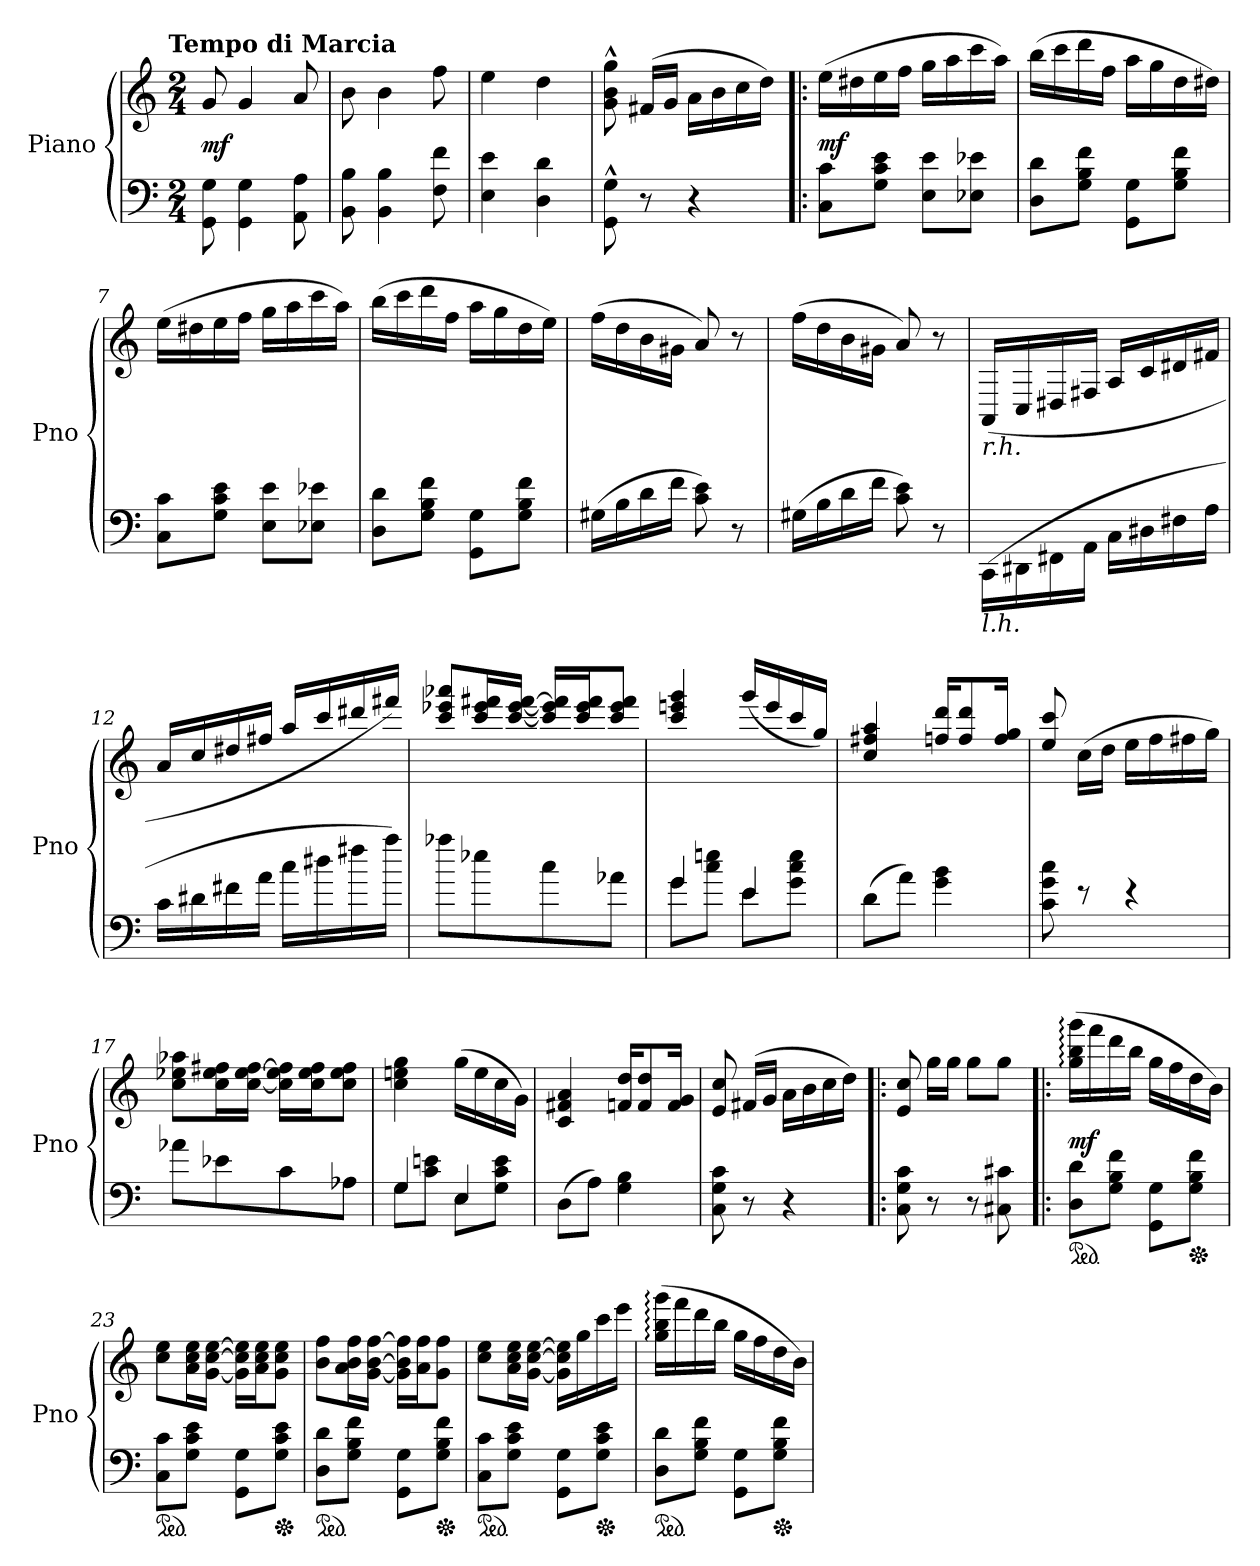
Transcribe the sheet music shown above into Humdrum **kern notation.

**kern	**kern	**dynam
*part1	*part1	*part1
*staff2	*staff1	*staff1/2
*I"Piano	*	*
*I'Pno	*	*
*clefF4	*clefG2	*
*k[]	*k[]	*
!!LO:TX:omd:t=Tempo di Marcia
*M2/4	*M2/4	*
*MM100	*MM100	*
=1	=1	=1
8GG\ 8G\	8g	mf
4GG\ 4G\	4g	.
8AA 8A	8a	.
=2	=2	=2
8BB 8B	8b	.
4BB 4B	4b	.
8F 8f	8ff	.
=3	=3	=3
4E 4e	4ee	.
4D 4d	4dd	.
=4	=4	=4
8GG^^\ 8G^^\	8g^^ 8b^^ 8gg^^	.
8r	(16f#XLL	.
.	16gJJ	.
4r	16aLL	.
.	16b	.
.	16cc	.
.	16ddJJ)	.
=5!|:	=5!|:	=5!|:
8C 8cL	(16eeLL	mf
.	16dd#X	.
8G 8c 8eJ	16ee	.
.	16ffJJ	.
8E 8eL	16ggLL	.
.	16aa	.
8E-X 8e-XJ	16ccc	.
.	16aaJJ)	.
=6	=6	=6
8D 8dL	(16bbLL	.
.	16ccc	.
8G 8B 8fJ	16ddd	.
.	16ffJJ	.
8GG 8GL	16aaLL	.
.	16gg	.
8G 8B 8fJ	16dd	.
.	16dd#XJJ)	.
=7	=7	=7
8C 8cL	(16eeLL	.
.	16dd#X	.
8G 8c 8eJ	16ee	.
.	16ffJJ	.
8E 8eL	16ggLL	.
.	16aa	.
8E-X 8e-XJ	16ccc	.
.	16aaJJ)	.
=8	=8	=8
8D 8dL	(16bbLL	.
.	16ccc	.
8G 8B 8fJ	16ddd	.
.	16ffJJ	.
8GG 8GL	16aaLL	.
.	16gg	.
8G 8B 8fJ	16dd	.
.	16eeJJ)	.
=9	=9	=9
(16G#XLL	(16ffLL	.
16B	16dd	.
16d	16b	.
16fJJ	16g#XJJ	.
8c 8e)	8a)	.
8r	8r	.
=10	=10	=10
(16G#XLL	(16ffLL	.
16B	16dd	.
16d	16b	.
16fJJ	16g#XJJ	.
8c 8e)	8a)	.
8r	8r	.
=11	=11	=11
!	!LO:TX:c:i:t=r.h.	!
!LO:TX:b:i:t=l.h.	!	!
(16CC\LL	(16AA/LL	.
16DD#X\	16C/	.
16FF#X\	16D#X/	.
16AA\JJ	16F#X/JJ	.
16C\LL	16A/LL	.
16D#X\	16c/	.
16F#X\	16d#X/	.
16A\JJ	16f#X/JJ	.
=12	=12	=12
16c\LL	16a/LL	.
16d#X\	16cc/	.
16f#X\	16dd#X/	.
16a\JJ	16ff#X/JJ	.
16cc\LL	16aa/LL	.
16dd#X\	16ccc/	.
16ff#X\	16ddd#X/	.
16aa\JJ)	16fff#X/JJ)	.
=13	=13	=13
8aa-X\L	8ccc/ 8eee-X/ 8aaa-X/L	.
8ee-X\	16ccc/ 16eee-/ 16fff#X/L	.
.	[16ccc/ [16eee-/ [16fff#/JJ	.
8cc\	16ccc]/ 16eee-]/ 16fff#]/LL	.
.	16ccc/ 16eee-/ 16fff#/J	.
8a-X\J	8ccc/ 8eee-/ 8fff#/J	.
=14	=14	=14
*^	*	*
8g\L	4g/	4ccc/ 4eeen/ 4ggg/	.
8cc\ 8een\J	.	.	.
8e\L	4e/	(16ggg/LL	.
.	.	16eee/	.
8g\ 8cc\ 8ee\J	.	16ccc/	.
.	.	16gg/JJ)	.
*v	*v	*	*
=15	=15	=15
(8d\L	4cc/ 4ff#X/ 4aa/	.
8a\J)	.	.
4g\ 4b\	16ffn/ 16ddd/KL	.
.	8ff/ 8ddd/	.
.	16ff/ 16gg/Jk	.
=16	=16	=16
8c\ 8g\ 8cc\	8ee/ 8ccc/	.
8re	(16ccLL	.
.	16ddJJ	.
4re	16eeLL	.
.	16ff	.
.	16ff#X	.
.	16ggJJ)	.
=17	=17	=17
8a-XL	8cc 8ee-X 8aa-XL	.
8e-X	16cc 16ee- 16ff#XL	.
.	[16cc [16ee- [16ff#JJ	.
8c	16cc] 16ee-] 16ff#]LL	.
.	16cc 16ee- 16ff#J	.
8A-XJ	8cc 8ee- 8ff#J	.
=18	=18	=18
*^	*	*
4G	8GL	4cc 4een 4gg	.
.	8c 8enJ	.	.
4E	8EL	(16ggLL	.
.	.	16ee	.
.	8G 8c 8eJ	16cc	.
.	.	16gJJ)	.
*v	*v	*	*
=19	=19	=19
(8DL	4c 4f#X 4a	.
8AJ)	.	.
4G 4B	16fn 16ddKL	.
.	8f 8dd	.
.	16f 16gJk	.
=20	=20	=20
8C 8G 8c	8e 8cc	.
8r	(16f#XLL	.
.	16gJJ	.
4r	16aLL	.
.	16b	.
.	16cc	.
.	16ddJJ)	.
=21!|:	=21!|:	=21!|:
8C 8G 8c	8e 8cc	.
8r	16ggLL	.
.	16ggJJ	.
8r	8ggL	.
8C#X 8c#X	8ggJ	.
=22!|:	=22!|:	=22!|:
*ped	*	*
8D 8dL	(16gg: 16bb: 16ggg:LL	mf
.	16fff	.
8G 8B 8fJ	16ddd	.
.	16bbJJ	.
8GG 8GL	16ggLL	.
.	16ff	.
*Xped	*	*
8G 8B 8fJ	16dd	.
.	16bJJ)	.
=23	=23	=23
*ped	*	*
8C 8cL	8cc 8eeL	.
8G 8c 8eJ	16a 16cc 16eeL	.
.	[16g [16cc [16eeJJ	.
8GG 8GL	16g] 16cc] 16ee]LL	.
.	16a 16cc 16eeJ	.
*Xped	*	*
8G 8c 8eJ	8g 8cc 8eeJ	.
=24	=24	=24
*ped	*	*
8D 8dL	8b 8ffL	.
8G 8B 8fJ	16a 16b 16ffL	.
.	[16g [16b [16ffJJ	.
8GG 8GL	16g] 16b] 16ff]LL	.
.	16a 16ffJ	.
*Xped	*	*
8G 8B 8fJ	8g 8ffJ	.
=25	=25	=25
*ped	*	*
8C 8cL	8cc 8eeL	.
8G 8c 8eJ	16a 16cc 16eeL	.
.	[16g [16cc [16eeJJ	.
8GG 8GL	16g] 16cc] 16ee]LL	.
.	16gg	.
*Xped	*	*
8G 8c 8eJ	16ccc	.
.	16eeeJJ	.
=26	=26	=26
*ped	*	*
8D 8dL	(16gg: 16bb: 16ggg:LL	.
.	16fff	.
8G 8B 8fJ	16ddd	.
.	16bbJJ	.
8GG 8GL	16ggLL	.
.	16ff	.
*Xped	*	*
8G 8B 8fJ	16dd	.
.	16bJJ)	.
=	=	=
*-	*-	*-
